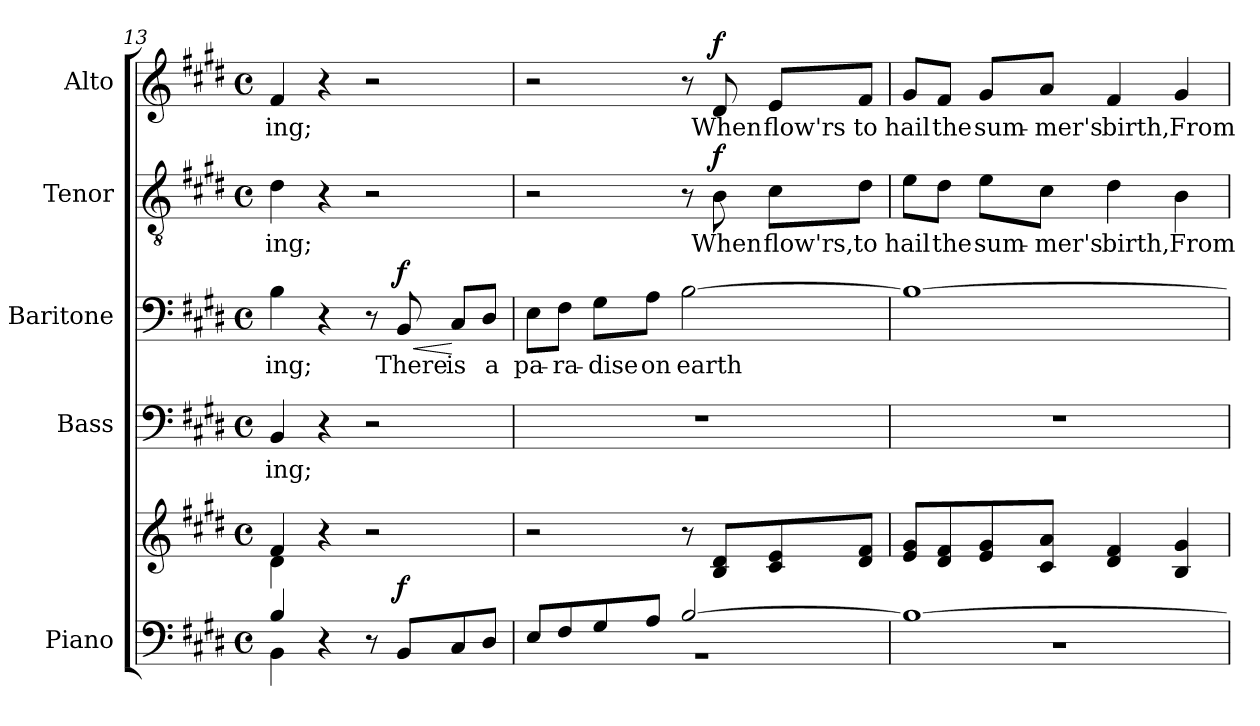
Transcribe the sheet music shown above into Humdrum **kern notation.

**kern	**kern	**dynam	**kern	**text	**kern	**text	**dynam	**kern	**text	**dynam	**kern	**text	**dynam
*part5	*part5	*part5	*part4	*part4	*part3	*part3	*part3	*part2	*part2	*part2	*part1	*part1	*part1
*staff6	*staff5	*staff5/6	*staff4	*staff4	*staff3	*staff3	*staff3	*staff2	*staff2	*staff2	*staff1	*staff1	*staff1
*I"Piano	*	*	*I"Bass	*	*I"Baritone	*	*	*I"Tenor	*	*	*I"Alto	*	*
*I'Pno.	*	*	*I'B.	*	*I'Bar.	*	*	*I'T.	*	*	*I'A.	*	*
*clefF4	*clefG2	*	*clefF4	*	*clefF4	*	*	*clefGv2	*	*	*clefG2	*	*
*	*	*	*	*	*	*	*	*ITrd7c12	*	*	*	*	*
*k[f#c#g#d#]	*k[f#c#g#d#]	*	*k[f#c#g#d#]	*	*k[f#c#g#d#]	*	*	*k[f#c#g#d#]	*	*	*k[f#c#g#d#]	*	*
*E:	*E:	*	*E:	*	*E:	*	*	*E:	*	*	*E:	*	*
*M4/4	*M4/4	*	*M4/4	*	*M4/4	*	*	*M4/4	*	*	*M4/4	*	*
*met(c)	*met(c)	*	*met(c)	*	*met(c)	*	*	*met(c)	*	*	*met(c)	*	*
=13	=13	=13	=13	=13	=13	=13	=13	=13	=13	=13	=13	=13	=13
*^	*^	*	*	*	*	*	*	*	*	*	*	*	*
!	!	!	!	!	!	!LO:LY:b:color=#000000	!	!	!	!	!	!	!	!	!
!	!	!	!	!	!	!	!	!LO:LY:b:color=#000000	!	!	!	!	!	!	!
!	!	!	!	!	!	!	!	!	!	!	!LO:LY:b:color=#000000	!	!	!	!
!	!	!	!	!	!	!	!	!	!	!	!	!	!	!LO:LY:b:color=#000000	!
4Bi/	4BBi\	4f#i/	4d#i\	.	4BBi/	-ing;	4Bi\	-ing;	.	4D#i\	-ing;	.	4f#i/	-ing;	.
4r	2.ryy	4r	2.ryy	.	4r	.	4r	.	.	4r	.	.	4r	.	.
8r	.	2r	.	.	2r	.	8r	.	.	2r	.	.	2r	.	.
!	!	!	!	!	!	!	!	!LO:LY:b:color=#000000	!LO:HP:b	!	!	!	!	!	!
8BBi/L	.	.	.	f	.	.	8BBi/	There	< f	.	.	.	.	.	.
!	!	!	!	!	!	!	!	!LO:LY:b:color=#000000	!	!	!	!	!	!	!
8C#i/	.	.	.	.	.	.	8C#i/L	is	[	.	.	.	.	.	.
!	!	!	!	!	!	!	!	!LO:LY:b:color=#000000	!	!	!	!	!	!	!
8D#i/J	.	.	.	.	.	.	8D#i/J	a	.	.	.	.	.	.	.
*	*	*v	*v	*	*	*	*	*	*	*	*	*	*	*	*
=14	=14	=14	=14	=14	=14	=14	=14	=14	=14	=14	=14	=14	=14	=14
!	!	!	!	!	!	!	!LO:LY:b:color=#000000	!	!	!	!	!	!	!
8Ei/L	1r	2r	.	1r	.	8Ei\L	pa-	.	2r	.	.	2r	.	.
!	!	!	!	!	!	!	!LO:LY:b:color=#000000	!	!	!	!	!	!	!
8F#i/	.	.	.	.	.	8F#i\J	-ra-	.	.	.	.	.	.	.
!	!	!	!	!	!	!	!LO:LY:b:color=#000000	!	!	!	!	!	!	!
8G#i/	.	.	.	.	.	8G#i\L	-dise	.	.	.	.	.	.	.
!	!	!	!	!	!	!	!LO:LY:b:color=#000000	!	!	!	!	!	!	!
8Ai/J	.	.	.	.	.	8Ai\J	on	.	.	.	.	.	.	.
!	!	!	!	!	!	!	!LO:LY:b:color=#000000	!	!	!	!	!	!	!
[2Bi/	.	8r	.	.	.	[2Bi\	earth	.	8r	.	.	8r	.	.
!	!	!	!	!	!	!	!	!	!	!LO:LY:b:color=#000000	!	!	!	!
!	!	!	!	!	!	!	!	!	!	!	!	!	!LO:LY:b:color=#000000	!
.	.	8Bi/ 8d#iL	.	.	.	.	.	.	8BBi\	When	f	8d#i/	When	f
!	!	!	!	!	!	!	!	!	!	!LO:LY:b:color=#000000	!	!	!	!
!	!	!	!	!	!	!	!	!	!	!	!	!	!LO:LY:b:color=#000000	!
.	.	8c#i/ 8ei	.	.	.	.	.	.	8C#i\L	flow'rs,	.	8ei/L	flow'rs	.
!	!	!	!	!	!	!	!	!	!	!LO:LY:b:color=#000000	!	!	!	!
!	!	!	!	!	!	!	!	!	!	!	!	!	!LO:LY:b:color=#000000	!
.	.	8d#i/ 8f#iJ	.	.	.	.	.	.	8D#i\J	to	.	8f#i/J	to	.
=15	=15	=15	=15	=15	=15	=15	=15	=15	=15	=15	=15	=15	=15	=15
!	!	!	!	!	!	!	!	!	!	!LO:LY:b:color=#000000	!	!	!	!
!	!	!	!	!	!	!	!	!	!	!	!	!	!LO:LY:b:color=#000000	!
1Bi_	1r	8ei/ 8g#iL	.	1r	.	1Bi_	.	.	8Ei\L	hail	.	8g#i/L	hail	.
!	!	!	!	!	!	!	!	!	!	!LO:LY:b:color=#000000	!	!	!	!
!	!	!	!	!	!	!	!	!	!	!	!	!	!LO:LY:b:color=#000000	!
.	.	8d#i/ 8f#i	.	.	.	.	.	.	8D#i\J	the	.	8f#i/J	the	.
!	!	!	!	!	!	!	!	!	!	!LO:LY:b:color=#000000	!	!	!	!
!	!	!	!	!	!	!	!	!	!	!	!	!	!LO:LY:b:color=#000000	!
.	.	8ei/ 8g#i	.	.	.	.	.	.	8Ei\L	sum-	.	8g#i/L	sum-	.
!	!	!	!	!	!	!	!	!	!	!LO:LY:b:color=#000000	!	!	!	!
!	!	!	!	!	!	!	!	!	!	!	!	!	!LO:LY:b:color=#000000	!
.	.	8c#i/ 8aiJ	.	.	.	.	.	.	8C#i\J	-mer's	.	8ai/J	-mer's	.
!	!	!	!	!	!	!	!	!	!	!LO:LY:b:color=#000000	!	!	!	!
!	!	!	!	!	!	!	!	!	!	!	!	!	!LO:LY:b:color=#000000	!
.	.	4d#i/ 4f#i	.	.	.	.	.	.	4D#i\	birth,	.	4f#i/	birth,	.
!	!	!	!	!	!	!	!	!	!	!LO:LY:b:color=#000000	!	!	!	!
!	!	!	!	!	!	!	!	!	!	!	!	!	!LO:LY:b:color=#000000	!
.	.	4Bi/ 4g#i	.	.	.	.	.	.	4BBi\	From	.	4g#i/	From	.
*v	*v	*	*	*	*	*	*	*	*	*	*	*	*	*
=	=	=	=	=	=	=	=	=	=	=	=	=	=
*-	*-	*-	*-	*-	*-	*-	*-	*-	*-	*-	*-	*-	*-
